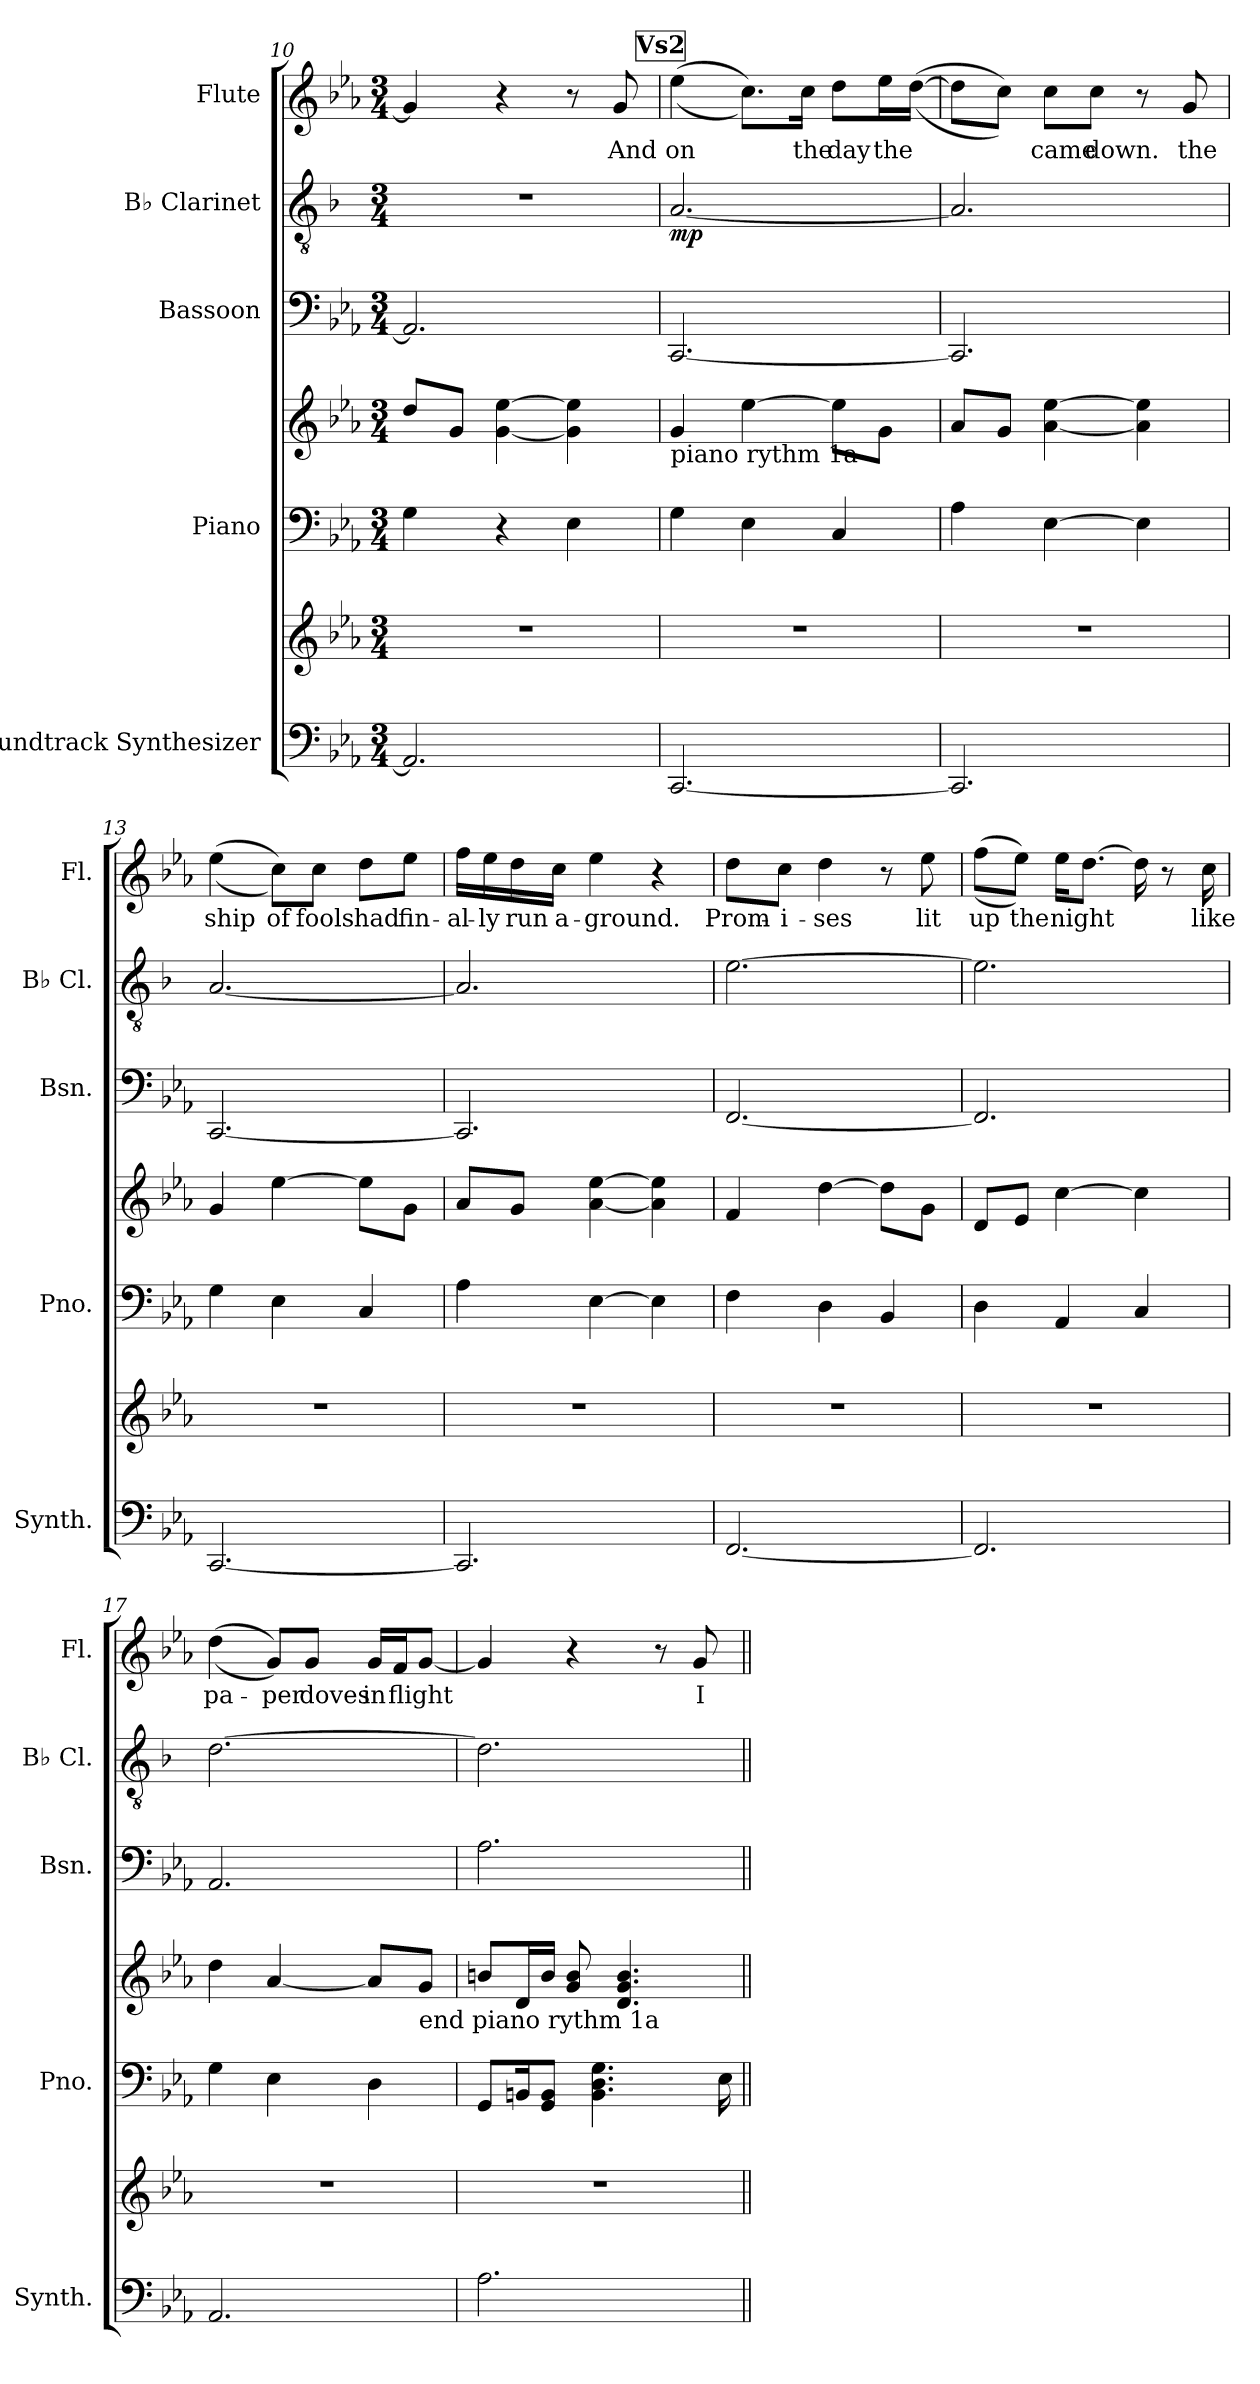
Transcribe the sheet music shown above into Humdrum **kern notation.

**kern	**kern	**kern	**kern	**kern	**kern	**dynam	**kern	**text
*part5	*part5	*part4	*part4	*part3	*part2	*part2	*part1	*part1
*staff7	*staff6	*staff5	*staff4	*staff3	*staff2	*staff2	*staff1	*staff1
*I"Soundtrack Synthesizer	*	*I"Piano	*	*I"Bassoon	*I"B♭ Clarinet	*	*I"Flute	*
*I'Synth.	*	*I'Pno.	*	*I'Bsn.	*I'B♭ Cl.	*	*I'Fl.	*
*clefF4	*clefG2	*clefF4	*clefG2	*clefF4	*clefGv2	*	*clefG2	*
*	*	*	*	*	*ITrd1c2	*	*	*
*k[b-e-a-]	*k[b-e-a-]	*k[b-e-a-]	*k[b-e-a-]	*k[b-e-a-]	*k[b-e-a-]	*	*k[b-e-a-]	*
*M3/4	*M3/4	*M3/4	*M3/4	*M3/4	*M3/4	*	*M3/4	*
=10	=10	=10	=10	=10	=10	=10	=10	=10
2.AA-/]	2.r	4G\	8dd/L	2.AA-/]	2.r	.	4g/]	.
.	.	.	8g/J	.	.	.	.	.
.	.	4r	[4g\ [4ee-\	.	.	.	4r	.
.	.	4E-\	4g\] 4ee-\]	.	.	.	8r	.
.	.	.	.	.	.	.	8g/	And
!!LO:REH:place=s1:a:B:fs=14:t=Vs2
=11	=11	=11	=11	=11	=11	=11	=11	=11
!	!	!	!LO:TX:b:t=piano rythm 1a	!	!	!	!	!
!	!	!	!	!	!	!LO:DY:b	!	!
[2.CC/	2.r	4G\	4g/	[2.CC/	[2.G/	mp	((4ee-\	on
.	.	4E-\	[4ee-\	.	.	.	8.cc\L))	.
.	.	.	.	.	.	.	16cc\Jk	the
.	.	4C/	8ee-\L]	.	.	.	8dd\L	day
.	.	.	8g\J	.	.	.	16ee-\L	the
.	.	.	.	.	.	.	(([16dd\JJ	.
=12	=12	=12	=12	=12	=12	=12	=12	=12
2.CC/]	2.r	4A-\	8a-/L	2.CC/]	2.G/]	.	8dd\L]	.
.	.	.	8g/J	.	.	.	8cc\J))	.
.	.	[4E-\	[4a-\ [4ee-\	.	.	.	8cc\L	came
.	.	.	.	.	.	.	8cc\J	down.
.	.	4E-\]	4a-\] 4ee-\]	.	.	.	8r	.
.	.	.	.	.	.	.	8g/	the
!!LO:PB:g=z
=13	=13	=13	=13	=13	=13	=13	=13	=13
[2.CC/	2.r	4G\	4g/	[2.CC/	[2.G/	.	((4ee-\	ship
.	.	4E-\	[4ee-\	.	.	.	8cc\L))	of
.	.	.	.	.	.	.	8cc\J	fools
.	.	4C/	8ee-\L]	.	.	.	8dd\L	had
.	.	.	8g\J	.	.	.	8ee-\J	fin-
=14	=14	=14	=14	=14	=14	=14	=14	=14
2.CC/]	2.r	4A-\	8a-/L	2.CC/]	2.G/]	.	16ff\LL	-al-
.	.	.	.	.	.	.	16ee-\	-ly
.	.	.	8g/J	.	.	.	16dd\	run
.	.	.	.	.	.	.	16cc\JJ	a-
.	.	[4E-\	[4a-\ [4ee-\	.	.	.	4ee-\	-ground.
.	.	4E-\]	4a-\] 4ee-\]	.	.	.	4r	.
=15	=15	=15	=15	=15	=15	=15	=15	=15
[2.FF/	2.r	4F\	4f/	[2.FF/	[2.d\	.	8dd\L	Prom-
.	.	.	.	.	.	.	8cc\J	-i-
.	.	4D\	[4dd\	.	.	.	4dd\	-ses
.	.	4BB-/	8dd\L]	.	.	.	8r	.
.	.	.	8g\J	.	.	.	8ee-\	lit
=16	=16	=16	=16	=16	=16	=16	=16	=16
2.FF/]	2.r	4D\	8d/L	2.FF/]	2.d\]	.	((8ff\L	up
.	.	.	8e-/J	.	.	.	8ee-\J))	the
.	.	4AA-/	[4cc\	.	.	.	16ee-\KL	night
.	.	.	.	.	.	.	[8.dd\J	.
.	.	4C/	4cc\]	.	.	.	16dd\]	.
.	.	.	.	.	.	.	8r	.
.	.	.	.	.	.	.	16cc\	like
=17	=17	=17	=17	=17	=17	=17	=17	=17
2.AA-/	2.r	4G\	4dd\	2.AA-/	[2.c\	.	((4dd\	pa-
.	.	4E-\	[4a-/	.	.	.	8g/L))	-per
.	.	.	.	.	.	.	8g/J	doves
.	.	4D\	8a-/L]	.	.	.	16g/LL	in
.	.	.	.	.	.	.	16f/J	-flight
!	!	!	!LO:TX:b:t=end piano rythm 1a	!	!	!	!	!
.	.	.	8g/J	.	.	.	[8g/J	.
=18	=18	=18	=18	=18	=18	=18	=18	=18
2.A-\	2.r	8GG/L	8bn/L	2.A-\	2.c\]	.	4g/]	.
.	.	16BBn/K	16d/L	.	.	.	.	.
.	.	8GG/ 8BB/J	16b/JJ	.	.	.	.	.
.	.	.	8g/ 8b/	.	.	.	4r	.
.	.	4.BB\ 4.D\ 4.G\	.	.	.	.	.	.
.	.	.	4.d/ 4.g/ 4.b/	.	.	.	.	.
.	.	.	.	.	.	.	8r	.
.	.	.	.	.	.	.	8g/	I
.	.	16E-\	.	.	.	.	.	.
=||	=||	=||	=||	=||	=||	=||	=||	=||
*-	*-	*-	*-	*-	*-	*-	*-	*-
